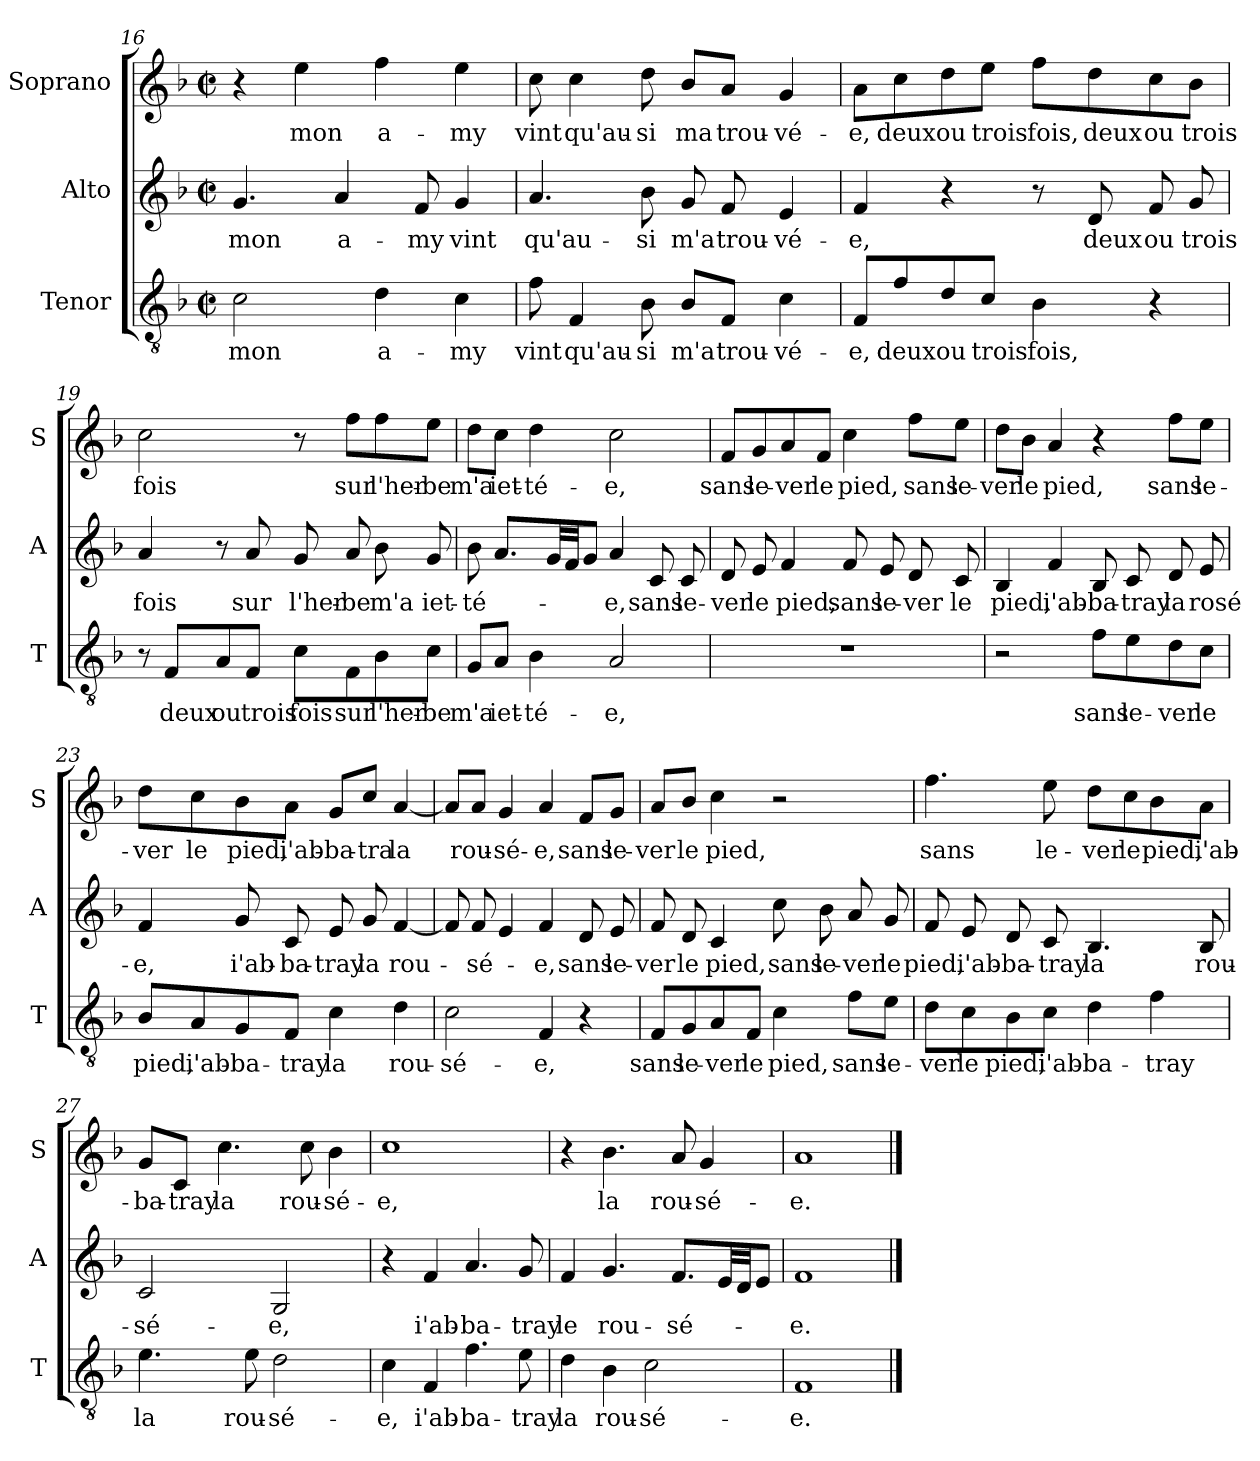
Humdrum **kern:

**kern	**text	**kern	**text	**kern	**text
*part3	*part3	*part2	*part2	*part1	*part1
*staff3	*staff3	*staff2	*staff2	*staff1	*staff1
*I"Tenor	*	*I"Alto	*	*I"Soprano	*
*I'T	*	*I'A	*	*I'S	*
*clefGv2	*	*clefG2	*	*clefG2	*
*k[b-]	*	*k[b-]	*	*k[b-]	*
*F:	*	*F:	*	*F:	*
*M2/2	*	*M2/2	*	*M2/2	*
*met(c|)	*	*met(c|)	*	*met(c|)	*
=16	=16	=16	=16	=16	=16
!	!LO:LY:b	!	!LO:LY:b	!	!
2c\	mon	4.g/	mon	4r	.
!	!	!	!	!	!LO:LY:b
.	.	.	.	4ee\	mon
!	!	!	!LO:LY:b	!	!
.	.	4a/	a-	.	.
!	!LO:LY:b	!	!	!	!LO:LY:b
4d\	a-	.	.	4ff\	a-
!	!	!	!LO:LY:b	!	!
.	.	8f/	-my	.	.
!	!LO:LY:b	!	!LO:LY:b	!	!LO:LY:b
4c\	-my	4g/	vint	4ee\	-my
=17	=17	=17	=17	=17	=17
!	!LO:LY:b	!	!LO:LY:b	!	!LO:LY:b
8f\	vint	4.a/	qu'au-	8cc\	vint
!	!LO:LY:b	!	!	!	!LO:LY:b
4F/	qu'au-	.	.	4cc\	qu'au-
!	!LO:LY:b	!	!LO:LY:b	!	!LO:LY:b
8B-\	-si	8b-\	-si	8dd\	-si
!	!LO:LY:b	!	!LO:LY:b	!	!LO:LY:b
8B-/L	m'a	8g/	m'a	8b-/L	ma
!	!LO:LY:b	!	!LO:LY:b	!	!LO:LY:b
8F/J	trou-	8f/	trou-	8a/J	trou-
!	!LO:LY:b	!	!LO:LY:b	!	!LO:LY:b
4c\	-vé-	4e/	-vé-	4g/	-vé-
!!LO:LB:g=z
=18	=18	=18	=18	=18	=18
!	!LO:LY:b	!	!LO:LY:b	!	!LO:LY:b
8F/L	-e,	4f/	-e,	8a\L	-e,
!	!LO:LY:b	!	!	!	!LO:LY:b
8f/	deux	.	.	8cc\	deux
!	!LO:LY:b	!	!	!	!LO:LY:b
8d/	ou	4r	.	8dd\	ou
!	!LO:LY:b	!	!	!	!LO:LY:b
8c/J	trois	.	.	8ee\J	trois
!	!LO:LY:b	!	!	!	!LO:LY:b
4B-\	fois,	8r	.	8ff\L	fois,
!	!	!	!LO:LY:b	!	!LO:LY:b
.	.	8d/	deux	8dd\	deux
!	!	!	!LO:LY:b	!	!LO:LY:b
4r	.	8f/	ou	8cc\	ou
!	!	!	!LO:LY:b	!	!LO:LY:b
.	.	8g/	trois	8b-\J	trois
=19	=19	=19	=19	=19	=19
!	!	!	!LO:LY:b	!	!LO:LY:b
8r	.	4a/	fois	2cc\	fois
!	!LO:LY:b	!	!	!	!
8F/L	deux	.	.	.	.
!	!LO:LY:b	!	!	!	!
8A/	ou	8r	.	.	.
!	!LO:LY:b	!	!LO:LY:b	!	!
8F/J	trois	8a/	sur	.	.
!	!LO:LY:b	!	!LO:LY:b	!	!
8c\L	fois	8g/	l'her-	8r	.
!	!LO:LY:b	!	!LO:LY:b	!	!LO:LY:b
8F\	sur	8a/	-be	8ff\L	sur
!	!LO:LY:b	!	!LO:LY:b	!	!LO:LY:b
8B-\	l'her-	8b-\	m'a	8ff\	l'her-
!	!LO:LY:b	!	!LO:LY:b	!	!LO:LY:b
8c\J	-be	8g/	iet-	8ee\J	-be
=20	=20	=20	=20	=20	=20
!	!LO:LY:b	!	!LO:LY:b	!	!LO:LY:b
8G/L	m'a	8b-\	-té-	8dd\L	m'a
!	!LO:LY:b	!	!	!	!LO:LY:b
8A/J	iet-	8.a/L	.	8cc\J	iet-
!	!LO:LY:b	!	!	!	!LO:LY:b
4B-\	-té-	.	.	4dd\	-té-
.	.	32g/LL	.	.	.
.	.	32f/JJ	.	.	.
.	.	8g/J	.	.	.
!	!LO:LY:b	!	!LO:LY:b	!	!LO:LY:b
2A/	-e,	4a/	-e,	2cc\	-e,
!	!	!	!LO:LY:b	!	!
.	.	8c/	sans	.	.
!	!	!	!LO:LY:b	!	!
.	.	8c/	le-	.	.
!!LO:LB:g=z
=21	=21	=21	=21	=21	=21
!	!	!	!LO:LY:b	!	!LO:LY:b
1r	.	8d/	-ver	8f/L	sans
!	!	!	!LO:LY:b	!	!LO:LY:b
.	.	8e/	le	8g/	le-
!	!	!	!LO:LY:b	!	!LO:LY:b
.	.	4f/	pied,	8a/	-ver
!	!	!	!	!	!LO:LY:b
.	.	.	.	8f/J	le
!	!	!	!LO:LY:b	!	!LO:LY:b
.	.	8f/	sans	4cc\	pied,
!	!	!	!LO:LY:b	!	!
.	.	8e/	le-	.	.
!	!	!	!LO:LY:b	!	!LO:LY:b
.	.	8d/	-ver	8ff\L	sans
!	!	!	!LO:LY:b	!	!LO:LY:b
.	.	8c/	le	8ee\J	le-
=22	=22	=22	=22	=22	=22
!	!	!	!LO:LY:b	!	!LO:LY:b
2r	.	4B-/	pied,	8dd\L	-ver
!	!	!	!	!	!LO:LY:b
.	.	.	.	8b-\J	le
!	!	!	!LO:LY:b	!	!LO:LY:b
.	.	4f/	i'ab-	4a/	pied,
!	!LO:LY:b	!	!LO:LY:b	!	!
8f\L	sans	8B-/	-ba-	4r	.
!	!LO:LY:b	!	!LO:LY:b	!	!
8e\	le-	8c/	-tray	.	.
!	!LO:LY:b	!	!LO:LY:b	!	!LO:LY:b
8d\	-ver	8d/	la	8ff\L	sans
!	!LO:LY:b	!	!LO:LY:b	!	!LO:LY:b
8c\J	le	8e/	rosé-	8ee\J	le-
=23	=23	=23	=23	=23	=23
!	!LO:LY:b	!	!LO:LY:b	!	!LO:LY:b
8B-/L	pied,	4f/	-e,	8dd\L	-ver
!	!LO:LY:b	!	!	!	!LO:LY:b
8A/	i'ab-	.	.	8cc\	le
!	!LO:LY:b	!	!LO:LY:b	!	!LO:LY:b
8G/	-ba-	8g/	i'ab-	8b-\	pied,
!	!LO:LY:b	!	!LO:LY:b	!	!LO:LY:b
8F/J	-tray	8c/	-ba-	8a\J	i'ab-
!	!LO:LY:b	!	!LO:LY:b	!	!LO:LY:b
4c\	la	8e/	-tray	8g/L	-ba-
!	!	!	!LO:LY:b	!	!LO:LY:b
.	.	8g/	la	8cc/J	-tra
!	!LO:LY:b	!	!LO:LY:b	!	!LO:LY:b
4d\	rou-	[4f/	rou-	[4a/	la
!!LO:PB:g=z
=24	=24	=24	=24	=24	=24
!	!LO:LY:b	!	!	!	!
2c\	-sé-	8f/]	.	8a/L]	.
!	!	!	!LO:LY:b	!	!LO:LY:b
.	.	8f/	-sé-	8a/J	rou-
!	!	!	!	!	!LO:LY:b
.	.	4e/	.	4g/	-sé-
!	!LO:LY:b	!	!LO:LY:b	!	!LO:LY:b
4F/	-e,	4f/	-e,	4a/	-e,
!	!	!	!LO:LY:b	!	!LO:LY:b
4r	.	8d/	sans	8f/L	sans
!	!	!	!LO:LY:b	!	!LO:LY:b
.	.	8e/	le-	8g/J	le-
=25	=25	=25	=25	=25	=25
!	!LO:LY:b	!	!LO:LY:b	!	!LO:LY:b
8F/L	sans	8f/	-ver	8a/L	-ver
!	!LO:LY:b	!	!LO:LY:b	!	!LO:LY:b
8G/	le-	8d/	le	8b-/J	le
!	!LO:LY:b	!	!LO:LY:b	!	!LO:LY:b
8A/	-ver	4c/	pied,	4cc\	pied,
!	!LO:LY:b	!	!	!	!
8F/J	le	.	.	.	.
!	!LO:LY:b	!	!LO:LY:b	!	!
4c\	pied,	8cc\	sans	2r	.
!	!	!	!LO:LY:b	!	!
.	.	8b-\	le-	.	.
!	!LO:LY:b	!	!LO:LY:b	!	!
8f\L	sans	8a/	-ver	.	.
!	!LO:LY:b	!	!LO:LY:b	!	!
8e\J	le-	8g/	le	.	.
=26	=26	=26	=26	=26	=26
!	!LO:LY:b	!	!LO:LY:b	!	!LO:LY:b
8d\L	-ver	8f/	pied,	4.ff\	sans
!	!LO:LY:b	!	!LO:LY:b	!	!
8c\	le	8e/	i'ab-	.	.
!	!LO:LY:b	!	!LO:LY:b	!	!
8B-\	pied,	8d/	-ba-	.	.
!	!LO:LY:b	!	!LO:LY:b	!	!LO:LY:b
8c\J	i'ab-	8c/	-tray	8ee\	le-
!	!LO:LY:b	!	!LO:LY:b	!	!LO:LY:b
4d\	-ba-	4.B-/	la	8dd\L	-ver
!	!	!	!	!	!LO:LY:b
.	.	.	.	8cc\	le
!	!LO:LY:b	!	!	!	!LO:LY:b
4f\	-tray	.	.	8b-\	pied,
!	!	!	!LO:LY:b	!	!LO:LY:b
.	.	8B-/	rou-	8a\J	i'ab-
!!LO:LB:g=z
=27	=27	=27	=27	=27	=27
!	!LO:LY:b	!	!LO:LY:b	!	!LO:LY:b
4.e\	la	2c/	-sé-	8g/L	-ba-
!	!	!	!	!	!LO:LY:b
.	.	.	.	8c/J	-tray
!	!	!	!	!	!LO:LY:b
.	.	.	.	4.cc\	la
!	!LO:LY:b	!	!	!	!
8e\	rou-	.	.	.	.
!	!LO:LY:b	!	!LO:LY:b	!	!
2d\	-sé-	2G/	-e,	.	.
!	!	!	!	!	!LO:LY:b
.	.	.	.	8cc\	rou-
!	!	!	!	!	!LO:LY:b
.	.	.	.	4b-\	-sé-
=28	=28	=28	=28	=28	=28
!	!LO:LY:b	!	!	!	!LO:LY:b
4c\	-e,	4r	.	1cc	-e,
!	!LO:LY:b	!	!LO:LY:b	!	!
4F/	i'ab-	4f/	i'ab-	.	.
!	!LO:LY:b	!	!LO:LY:b	!	!
4.f\	-ba-	4.a/	-ba-	.	.
!	!LO:LY:b	!	!LO:LY:b	!	!
8e\	-tray	8g/	-tray	.	.
=29	=29	=29	=29	=29	=29
!	!LO:LY:b	!	!LO:LY:b	!	!
4d\	la	4f/	le	4r	.
!	!LO:LY:b	!	!LO:LY:b	!	!LO:LY:b
4B-\	rou-	4.g/	rou-	4.b-\	la
!	!LO:LY:b	!	!	!	!
2c\	-sé-	.	.	.	.
!	!	!	!LO:LY:b	!	!LO:LY:b
.	.	8.f/L	-sé-	8a/	rou-
!	!	!	!	!	!LO:LY:b
.	.	.	.	4g/	-sé-
.	.	32e/LL	.	.	.
.	.	32d/JJ	.	.	.
.	.	8e/J	.	.	.
=30	=30	=30	=30	=30	=30
!	!LO:LY:b	!	!LO:LY:b	!	!LO:LY:b
1F	-e.	1f	-e.	1a	-e.
==	==	==	==	==	==
*-	*-	*-	*-	*-	*-
